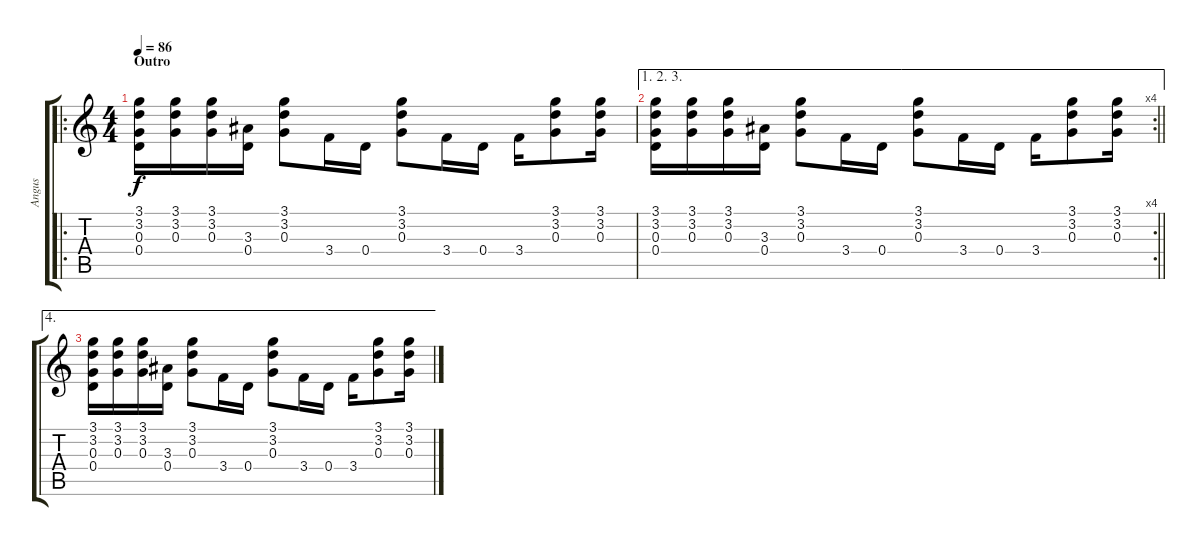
\track ("Angus" "Angus") {instrument overdrivenguitar}
\staff {score tabs}
\tuning (E4 B3 G3 D3 A2 E2) {hide}
\ro
\ts (4 4)
\section ("" "Outro")
\tempo 86
\clef g2
\ks c
(3.1 3.2 0.3 0.4).16{dy f volume 6} (3.1 3.2 0.3).16 (3.1 3.2 0.3).16 (3.3 0.4).16 (3.1 3.2 0.3).8 3.4.16 0.4.16 (3.1 3.2 0.3).8 3.4.16 0.4.16 3.4.16 (3.1 3.2 0.3).8 (3.1 3.2 0.3).16 |
\ae (1 2 3)
\rc 4
\barLineRight lightlight
(3.1 3.2 0.3 0.4).16 (3.1 3.2 0.3).16 (3.1 3.2 0.3).16 (3.3 0.4).16 (3.1 3.2 0.3).8 3.4.16 0.4.16 (3.1 3.2 0.3).8 3.4.16 0.4.16 3.4.16 (3.1 3.2 0.3).8 (3.1 3.2 0.3).16 |
\ae 4
(3.1 3.2 0.3 0.4).16 (3.1 3.2 0.3).16 (3.1 3.2 0.3).16 (3.3 0.4).16 (3.1 3.2 0.3).8 3.4.16 0.4.16 (3.1 3.2 0.3).8 3.4.16 0.4.16 3.4.16 (3.1 3.2 0.3).8 (3.1 3.2 0.3).16
